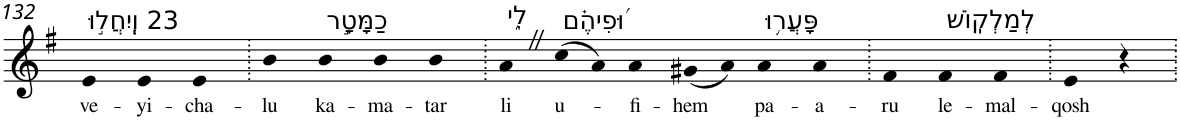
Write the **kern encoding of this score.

**kern	**text
*part1	*part1
*staff1	*staff1
*I"Piano	*
*I'Pno	*
!!LO:PB:g=z
*clefG2	*
*k[f#]	*
*G:	*
=132	=132
!LO:TX:a:t=23 וְיִֽחֲל֣וּ	!
!	!LO:LY:b
4e	ve-
!	!LO:LY:b
4e	-yi-
!	!LO:LY:b
4e	-cha-
=133.	=133.
!	!LO:LY:b
4b	-lu
!LO:TX:a:t=כַמָּטָ֣ר	!
!	!LO:LY:b
4b	ka-
!	!LO:LY:b
4b	-ma-
!	!LO:LY:b
4b	-tar
=134.	=134.
!LO:TX:a:t=לִ֑י	!
!	!LO:LY:b
4aZ	li
!LO:TX:a:t=וּ֝פִיהֶ֗ם	!
!	!LO:LY:b
(8cc	u-
8a)	.
!	!LO:LY:b
4a	-fi-
!	!LO:LY:b
(8g#X	-hem
8a)	.
!LO:TX:a:t=פָּעֲר֥וּ	!
!	!LO:LY:b
4a	pa-
!	!LO:LY:b
4a	-a-
=135.	=135.
!	!LO:LY:b
4f#	-ru
!LO:TX:a:t=לְמַלְקֽוֹשׁ	!
!	!LO:LY:b
4f#	le-
!	!LO:LY:b
4f#	-mal-
=136.	=136.
!	!LO:LY:b
4e	-qosh
4r	.
=.	=.
*-	*-
